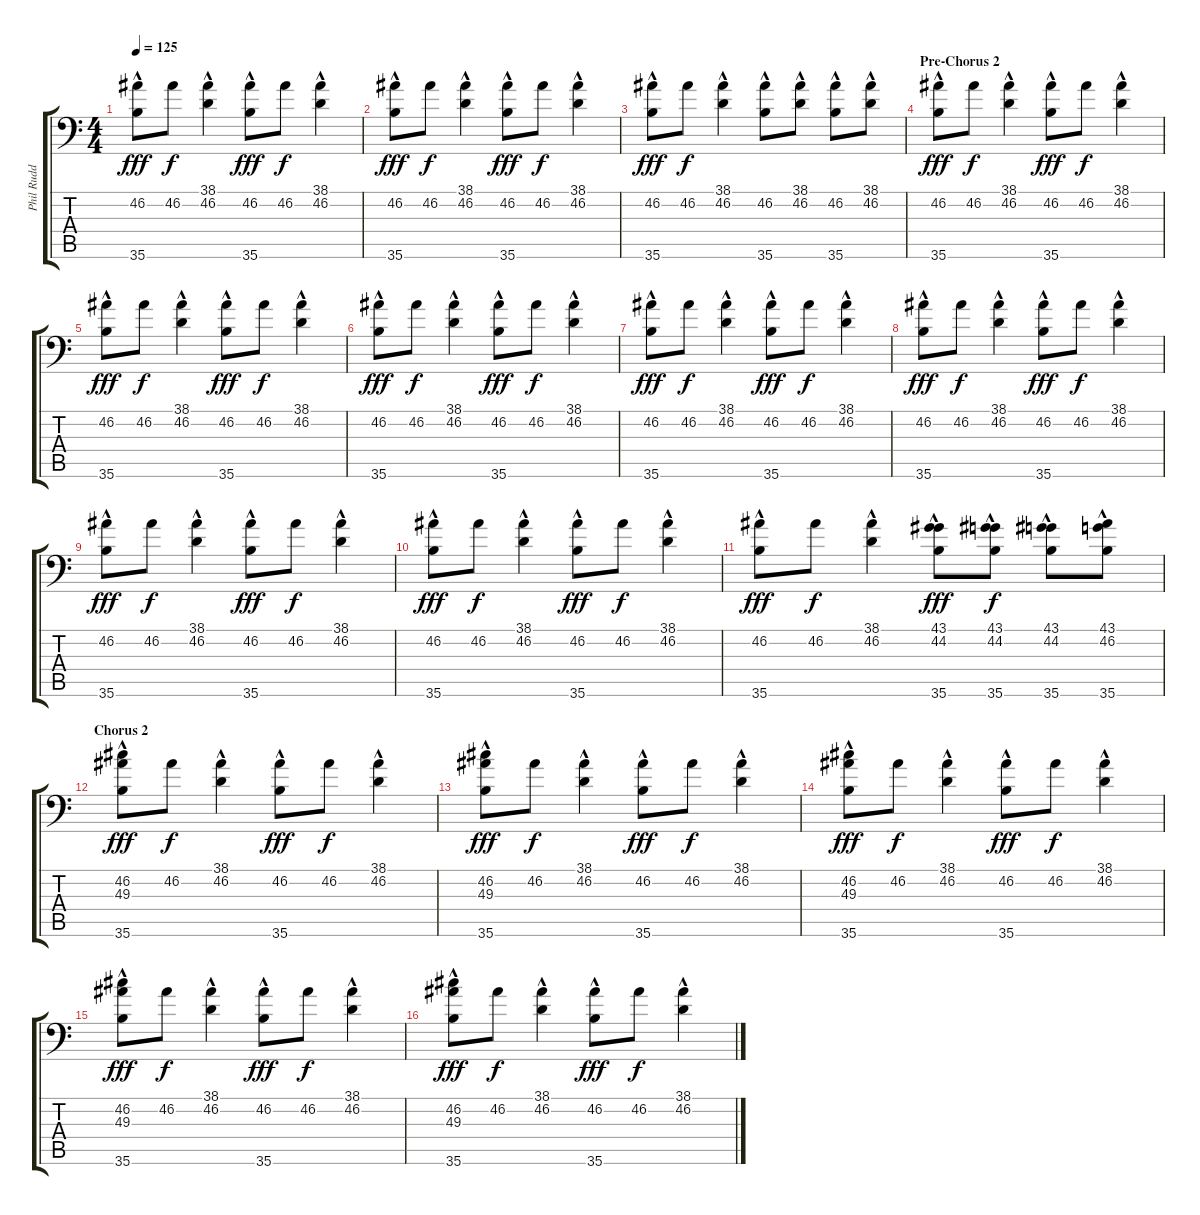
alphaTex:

\track ("Phil Rudd" "Phil Rudd") {instrument acousticgrandpiano}
\staff {score tabs}
\tuning (C-1 C-1 C-1 C-1 C-1 C-1) {hide}
\ts (4 4)
\tempo 125
\clef f4
\ks c
(46.2 35.6{hac}).8{dy fff} 46.2.8{dy f} (38.1{hac} 46.2).4 (46.2 35.6{hac}).8{dy fff} 46.2.8{dy f} (38.1{hac} 46.2).4 |
(46.2 35.6{hac}).8{dy fff} 46.2.8{dy f} (38.1{hac} 46.2).4 (46.2 35.6{hac}).8{dy fff} 46.2.8{dy f} (38.1{hac} 46.2).4 |
(46.2 35.6{hac}).8{dy fff} 46.2.8{dy f} (38.1{hac} 46.2).4 (46.2{hac} 35.6).8 (38.1{hac} 46.2).8 (46.2{hac} 35.6).8 (38.1{hac} 46.2).8 |
\section ("" "Pre-Chorus 2")
(46.2 35.6{hac}).8{dy fff} 46.2.8{dy f} (38.1{hac} 46.2).4 (46.2 35.6{hac}).8{dy fff} 46.2.8{dy f} (38.1{hac} 46.2).4 |
(46.2 35.6{hac}).8{dy fff} 46.2.8{dy f} (38.1{hac} 46.2).4 (46.2 35.6{hac}).8{dy fff} 46.2.8{dy f} (38.1{hac} 46.2).4 |
(46.2 35.6{hac}).8{dy fff} 46.2.8{dy f} (38.1{hac} 46.2).4 (46.2 35.6{hac}).8{dy fff} 46.2.8{dy f} (38.1{hac} 46.2).4 |
(46.2 35.6{hac}).8{dy fff} 46.2.8{dy f} (38.1{hac} 46.2).4 (46.2 35.6{hac}).8{dy fff} 46.2.8{dy f} (38.1{hac} 46.2).4 |
(46.2 35.6{hac}).8{dy fff} 46.2.8{dy f} (38.1{hac} 46.2).4 (46.2 35.6{hac}).8{dy fff} 46.2.8{dy f} (38.1{hac} 46.2).4 |
(46.2 35.6{hac}).8{dy fff} 46.2.8{dy f} (38.1{hac} 46.2).4 (46.2 35.6{hac}).8{dy fff} 46.2.8{dy f} (38.1{hac} 46.2).4 |
(46.2 35.6{hac}).8{dy fff} 46.2.8{dy f} (38.1{hac} 46.2).4 (46.2 35.6{hac}).8{dy fff} 46.2.8{dy f} (38.1{hac} 46.2).4 |
(46.2 35.6{hac}).8{dy fff} 46.2.8{dy f} (38.1{hac} 46.2).4 (43.1 44.2 35.6{hac}).8{dy fff} (43.1{hac} 44.2 35.6).8{dy f} (43.1{hac} 44.2 35.6).8 (43.1{hac} 46.2 35.6).8 |
\section ("" "Chorus 2")
(46.2 49.3 35.6{hac}).8{dy fff} 46.2.8{dy f} (38.1{hac} 46.2).4 (46.2 35.6{hac}).8{dy fff} 46.2.8{dy f} (38.1{hac} 46.2).4 |
(46.2 49.3 35.6{hac}).8{dy fff} 46.2.8{dy f} (38.1{hac} 46.2).4 (46.2 35.6{hac}).8{dy fff} 46.2.8{dy f} (38.1{hac} 46.2).4 |
(46.2 49.3 35.6{hac}).8{dy fff} 46.2.8{dy f} (38.1{hac} 46.2).4 (46.2 35.6{hac}).8{dy fff} 46.2.8{dy f} (38.1{hac} 46.2).4 |
(46.2 49.3 35.6{hac}).8{dy fff} 46.2.8{dy f} (38.1{hac} 46.2).4 (46.2 35.6{hac}).8{dy fff} 46.2.8{dy f} (38.1{hac} 46.2).4 |
(46.2 49.3 35.6{hac}).8{dy fff} 46.2.8{dy f} (38.1{hac} 46.2).4 (46.2 35.6{hac}).8{dy fff} 46.2.8{dy f} (38.1{hac} 46.2).4
